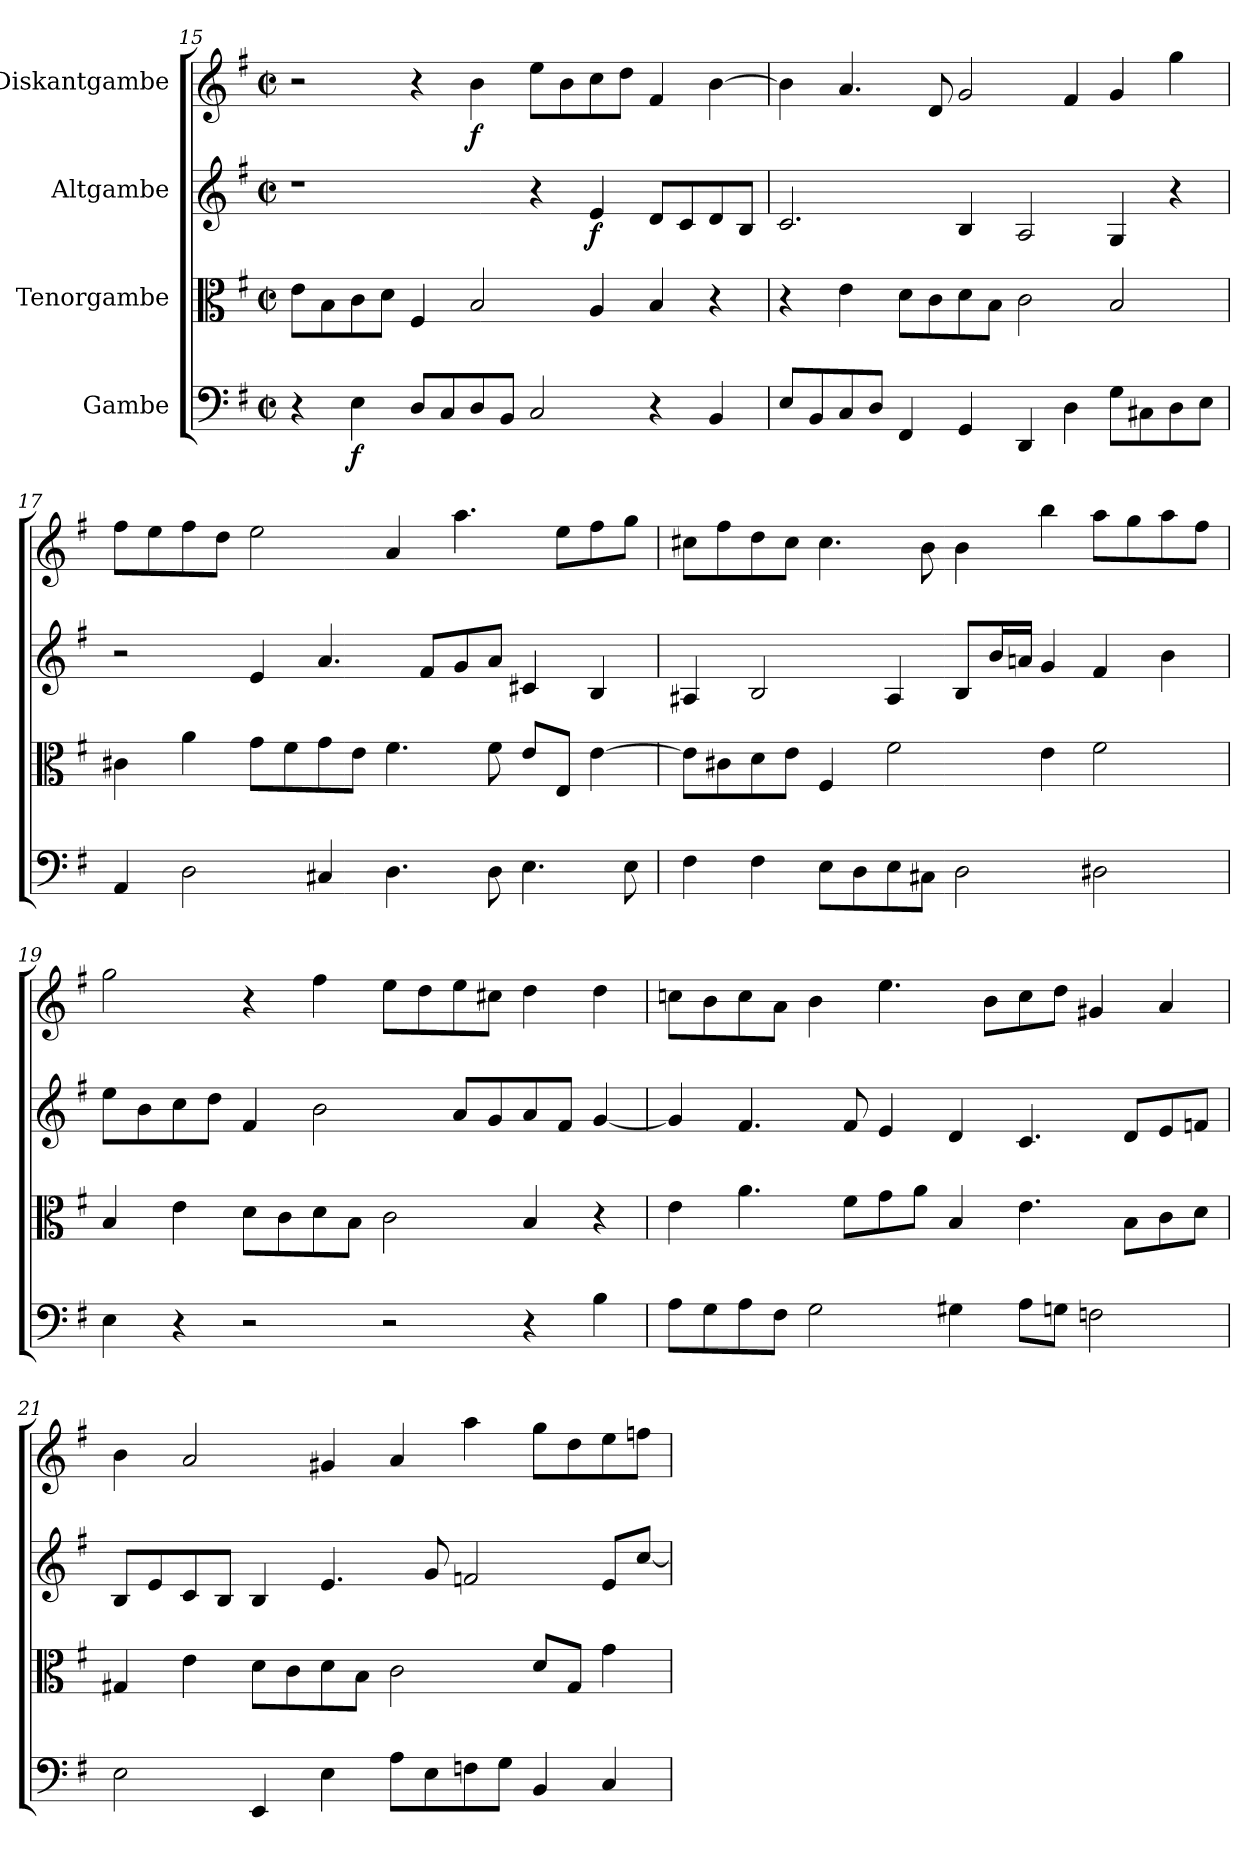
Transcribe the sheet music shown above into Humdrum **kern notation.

**kern	**dynam	**kern	**kern	**dynam	**kern	**dynam
*part4	*part4	*part3	*part2	*part2	*part1	*part1
*staff4	*staff4	*staff3	*staff2	*staff2	*staff1	*staff1
*I"Gambe	*	*I"Tenorgambe	*I"Altgambe	*	*I"Diskantgambe	*
*clefF4	*	*clefC3	*clefG2	*	*clefG2	*
*k[f#]	*	*k[f#]	*k[f#]	*	*k[f#]	*
*M4/2	*	*M4/2	*M4/2	*	*M4/2	*
*met(c|)	*	*met(c|)	*met(c|)	*	*met(c|)	*
=15	=15	=15	=15	=15	=15	=15
4r	.	8e\L	1r	.	2r	.
.	.	8B\	.	.	.	.
!	!LO:DY:b	!	!	!	!	!
4E\	f	8c\	.	.	.	.
.	.	8d\J	.	.	.	.
8D/L	.	4F#/	.	.	4r	.
8C/	.	.	.	.	.	.
!	!	!	!	!	!	!LO:DY:b
8D/	.	2B/	.	.	4b\	f
8BB/J	.	.	.	.	.	.
2C/	.	.	4r	.	8ee\L	.
.	.	.	.	.	8b\	.
!	!	!	!	!LO:DY:b	!	!
.	.	4A/	4e/	f	8cc\	.
.	.	.	.	.	8dd\J	.
4r	.	4B/	8d/L	.	4f#/	.
.	.	.	8c/	.	.	.
4BB/	.	4r	8d/	.	[4b\	.
.	.	.	8B/J	.	.	.
=16	=16	=16	=16	=16	=16	=16
8E/L	.	4r	2.c/	.	4b\]	.
8BB/	.	.	.	.	.	.
8C/	.	4e\	.	.	4.a/	.
8D/J	.	.	.	.	.	.
4FF#/	.	8d\L	.	.	.	.
.	.	8c\	.	.	8d/	.
4GG/	.	8d\	4B/	.	2g/	.
.	.	8B\J	.	.	.	.
4DD/	.	2c\	2A/	.	.	.
4D\	.	.	.	.	4f#/	.
8G\L	.	2B/	4G/	.	4g/	.
8C#X\	.	.	.	.	.	.
8D\	.	.	4r	.	4gg\	.
8E\J	.	.	.	.	.	.
!!LO:PB:g=z
=17	=17	=17	=17	=17	=17	=17
4AA/	.	4c#X\	2r	.	8ff#\L	.
.	.	.	.	.	8ee\	.
2D\	.	4a\	.	.	8ff#\	.
.	.	.	.	.	8dd\J	.
.	.	8g\L	4e/	.	2ee\	.
.	.	8f#\	.	.	.	.
4C#X/	.	8g\	4.a/	.	.	.
.	.	8e\J	.	.	.	.
4.D\	.	4.f#\	.	.	4a/	.
.	.	.	8f#/L	.	.	.
.	.	.	8g/	.	4.aa\	.
8D\	.	8f#\	8a/J	.	.	.
4.E\	.	8e/L	4c#X/	.	.	.
.	.	8E/J	.	.	8ee\L	.
.	.	[4e\	4B/	.	8ff#\	.
8E\	.	.	.	.	8gg\J	.
=18	=18	=18	=18	=18	=18	=18
4F#\	.	8e\L]	4A#X/	.	8cc#X\L	.
.	.	8c#X\	.	.	8ff#\	.
4F#\	.	8d\	2B/	.	8dd\	.
.	.	8e\J	.	.	8cc#\J	.
8E\L	.	4F#/	.	.	4.cc#\	.
8D\	.	.	.	.	.	.
8E\	.	2f#\	4A#/	.	.	.
8C#X\J	.	.	.	.	8b\	.
2D\	.	.	8B/L	.	4b\	.
.	.	.	16b/L	.	.	.
.	.	.	16an/JJ	.	.	.
.	.	4e\	4g/	.	4bb\	.
2D#X\	.	2f#\	4f#/	.	8aa\L	.
.	.	.	.	.	8gg\	.
.	.	.	4b\	.	8aa\	.
.	.	.	.	.	8ff#\J	.
=19	=19	=19	=19	=19	=19	=19
4E\	.	4B/	8ee\L	.	2gg\	.
.	.	.	8b\	.	.	.
4r	.	4e\	8cc\	.	.	.
.	.	.	8dd\J	.	.	.
2r	.	8d\L	4f#/	.	4r	.
.	.	8c\	.	.	.	.
.	.	8d\	2b\	.	4ff#\	.
.	.	8B\J	.	.	.	.
2r	.	2c\	.	.	8ee\L	.
.	.	.	.	.	8dd\	.
.	.	.	8a/L	.	8ee\	.
.	.	.	8g/	.	8cc#X\J	.
4r	.	4B/	8a/	.	4dd\	.
.	.	.	8f#/J	.	.	.
4B\	.	4r	[4g/	.	4dd\	.
!!LO:LB:g=z
=20	=20	=20	=20	=20	=20	=20
8A\L	.	4e\	4g/]	.	8ccni\L	.
8G\	.	.	.	.	8b\	.
8A\	.	4.a\	4.f#/	.	8cc\	.
8F#\J	.	.	.	.	8a\J	.
2G\	.	.	.	.	4b\	.
.	.	8f#\L	8f#/	.	.	.
.	.	8g\	4e/	.	4.ee\	.
.	.	8a\J	.	.	.	.
4G#X\	.	4B/	4d/	.	.	.
.	.	.	.	.	8b\L	.
8A\L	.	4.e\	4.c/	.	8cc\	.
8Gni\J	.	.	.	.	8dd\J	.
2Fn\	.	.	.	.	4g#X/	.
.	.	8B\L	8d/L	.	.	.
.	.	8c\	8e/	.	4a/	.
.	.	8d\J	8fn/J	.	.	.
=21	=21	=21	=21	=21	=21	=21
2E\	.	4G#X/	8B/L	.	4b\	.
.	.	.	8e/	.	.	.
.	.	4e\	8c/	.	2a/	.
.	.	.	8B/J	.	.	.
4EE/	.	8d\L	4B/	.	.	.
.	.	8c\	.	.	.	.
4E\	.	8d\	4.e/	.	4g#X/	.
.	.	8B\J	.	.	.	.
8A\L	.	2c\	.	.	4a/	.
8E\	.	.	8g/	.	.	.
8Fn\	.	.	2fn/	.	4aa\	.
8G\J	.	.	.	.	.	.
4BB/	.	8d/L	.	.	8gg\L	.
.	.	8G#/J	.	.	8dd\	.
4C/	.	4g\	8e/L	.	8ee\	.
.	.	.	[8cc/J	.	8ffn\J	.
=	=	=	=	=	=	=
*-	*-	*-	*-	*-	*-	*-
